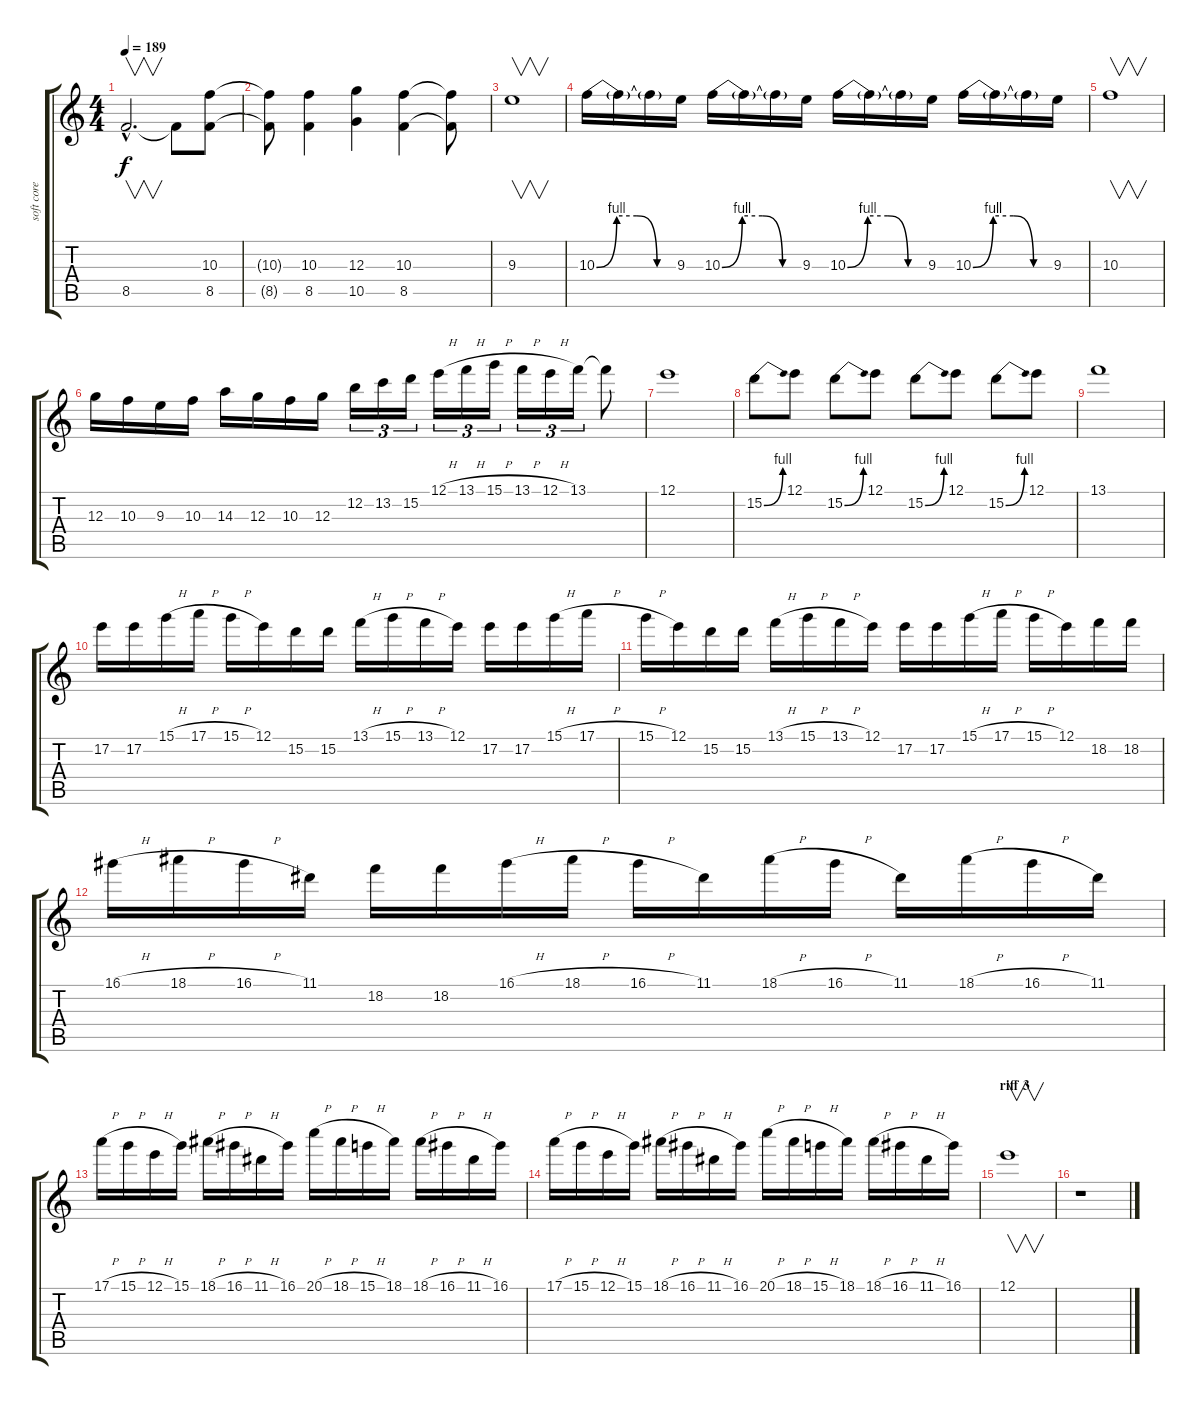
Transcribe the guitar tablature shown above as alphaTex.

\track ("soft core" "soft core") {instrument overdrivenguitar}
\staff {score tabs}
\tuning (E4 B3 G3 D3 A2 E2) {hide}
\ts (4 4)
\tempo 189
\clef g2
\ks c
8.5{hac}.2{v d dy f} 8.5{t}.8 (10.3 8.5).8 |
(10.3{t} 8.5{t}).8 (10.3 8.5).4 (12.3 10.5).4 (10.3 8.5).4 (10.3{t} 8.5{t}).8 |
9.3.1{v} |
10.3{be (custom 0 0 15 4 30 4 45 0 60 0)}.16 10.3{t}.16 10.3{t}.16 9.3.16 10.3{be (custom 0 0 15 4 30 4 45 0 60 0)}.16 10.3{t}.16 10.3{t}.16 9.3.16 10.3{be (custom 0 0 15 4 30 4 45 0 60 0)}.16 10.3{t}.16 10.3{t}.16 9.3.16 10.3{be (custom 0 0 15 4 30 4 45 0 60 0)}.16 10.3{t}.16 10.3{t}.16 9.3.16 |
10.3.1{v} |
12.3.16 10.3.16 9.3.16 10.3.16 14.3.16 12.3.16 10.3.16 12.3.16 12.2.16{tu (3 2)} 13.2.16{tu (3 2)} 15.2.16{tu (3 2)} 12.1{h}.16{tu (3 2)} 13.1{h}.16{tu (3 2)} 15.1{h}.16{tu (3 2)} 13.1{h}.16{tu (3 2)} 12.1{h}.16{tu (3 2)} 13.1.16{tu (3 2)} 13.1{t}.8 |
12.1.1 |
15.2{be (bend 0 0 60 4)}.8 12.1.8 15.2{be (bend 0 0 60 4)}.8 12.1.8 15.2{be (bend 0 0 60 4)}.8 12.1.8 15.2{be (bend 0 0 60 4)}.8 12.1.8 |
13.1.1 |
17.2.16 17.2.16 15.1{h}.16 17.1{h}.16 15.1{h}.16 12.1.16 15.2.16 15.2.16 13.1{h}.16 15.1{h}.16 13.1{h}.16 12.1.16 17.2.16 17.2.16 15.1{h}.16 17.1{h}.16 |
15.1{h}.16 12.1.16 15.2.16 15.2.16 13.1{h}.16 15.1{h}.16 13.1{h}.16 12.1.16 17.2.16 17.2.16 15.1{h}.16 17.1{h}.16 15.1{h}.16 12.1.16 18.2.16 18.2.16 |
16.1{h}.16 18.1{h}.16 16.1{h}.16 11.1.16 18.2.16 18.2.16 16.1{h}.16 18.1{h}.16 16.1{h}.16 11.1.16 18.1{h}.16 16.1{h}.16 11.1.16 18.1{h}.16 16.1{h}.16 11.1.16 |
17.1{h}.16 15.1{h}.16 12.1{h}.16 15.1.16 18.1{h}.16 16.1{h}.16 11.1{h}.16 16.1.16 20.1{h}.16 18.1{h}.16 15.1{h}.16 18.1.16 18.1{h}.16 16.1{h}.16 11.1{h}.16 16.1.16 |
17.1{h}.16 15.1{h}.16 12.1{h}.16 15.1.16 18.1{h}.16 16.1{h}.16 11.1{h}.16 16.1.16 20.1{h}.16 18.1{h}.16 15.1{h}.16 18.1.16 18.1{h}.16 16.1{h}.16 11.1{h}.16 16.1.16 |
\section ("" "riff 3")
12.1.1{v} |
r.1
